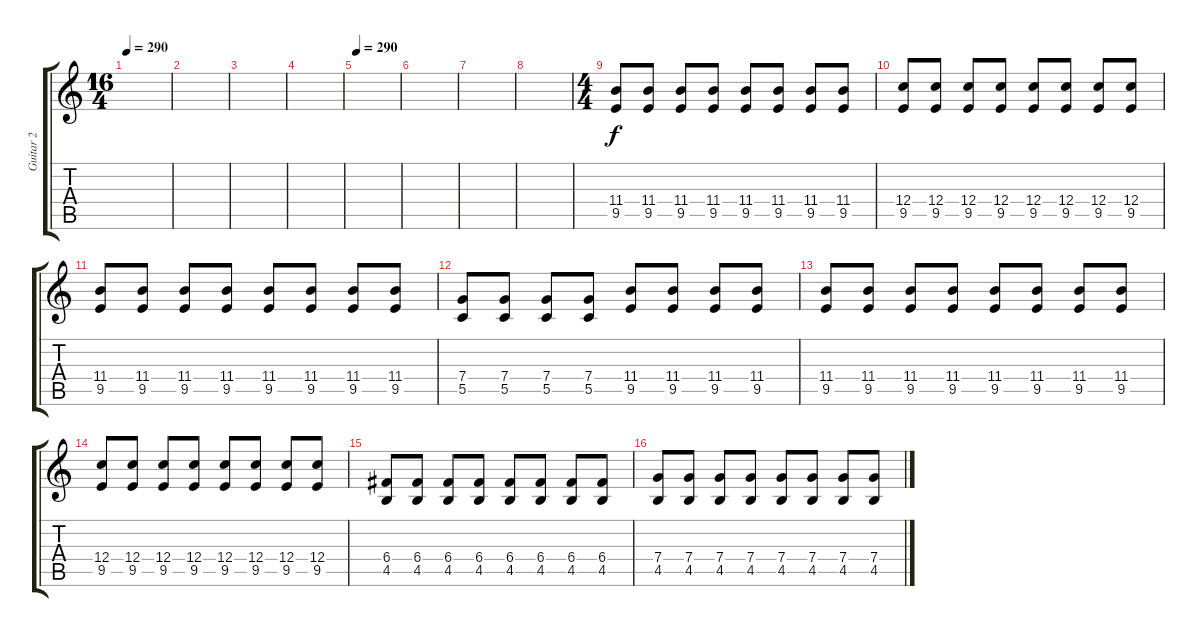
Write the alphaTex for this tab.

\track ("Guitar 2" "Guitar 2") {instrument distortionguitar}
\staff {score tabs}
\tuning (D4 A3 F3 C3 G2 D2) {hide}
\ts (16 4)
\tempo 290
\clef g2
\ks c
|
|
|
|
\tempo 290
|
|
|
|
\ts (4 4)
(11.4 9.5).8 (11.4 9.5).8 (11.4 9.5).8 (11.4 9.5).8 (11.4 9.5).8 (11.4 9.5).8 (11.4 9.5).8 (11.4 9.5).8 |
(12.4 9.5).8 (12.4 9.5).8 (12.4 9.5).8 (12.4 9.5).8 (12.4 9.5).8 (12.4 9.5).8 (12.4 9.5).8 (12.4 9.5).8 |
(11.4 9.5).8 (11.4 9.5).8 (11.4 9.5).8 (11.4 9.5).8 (11.4 9.5).8 (11.4 9.5).8 (11.4 9.5).8 (11.4 9.5).8 |
(7.4 5.5).8 (7.4 5.5).8 (7.4 5.5).8 (7.4 5.5).8 (11.4 9.5).8 (11.4 9.5).8 (11.4 9.5).8 (11.4 9.5).8 |
(11.4 9.5).8 (11.4 9.5).8 (11.4 9.5).8 (11.4 9.5).8 (11.4 9.5).8 (11.4 9.5).8 (11.4 9.5).8 (11.4 9.5).8 |
(12.4 9.5).8 (12.4 9.5).8 (12.4 9.5).8 (12.4 9.5).8 (12.4 9.5).8 (12.4 9.5).8 (12.4 9.5).8 (12.4 9.5).8 |
(6.4 4.5).8 (6.4 4.5).8 (6.4 4.5).8 (6.4 4.5).8 (6.4 4.5).8 (6.4 4.5).8 (6.4 4.5).8 (6.4 4.5).8 |
(7.4 4.5).8 (7.4 4.5).8 (7.4 4.5).8 (7.4 4.5).8 (7.4 4.5).8 (7.4 4.5).8 (7.4 4.5).8 (7.4 4.5).8
